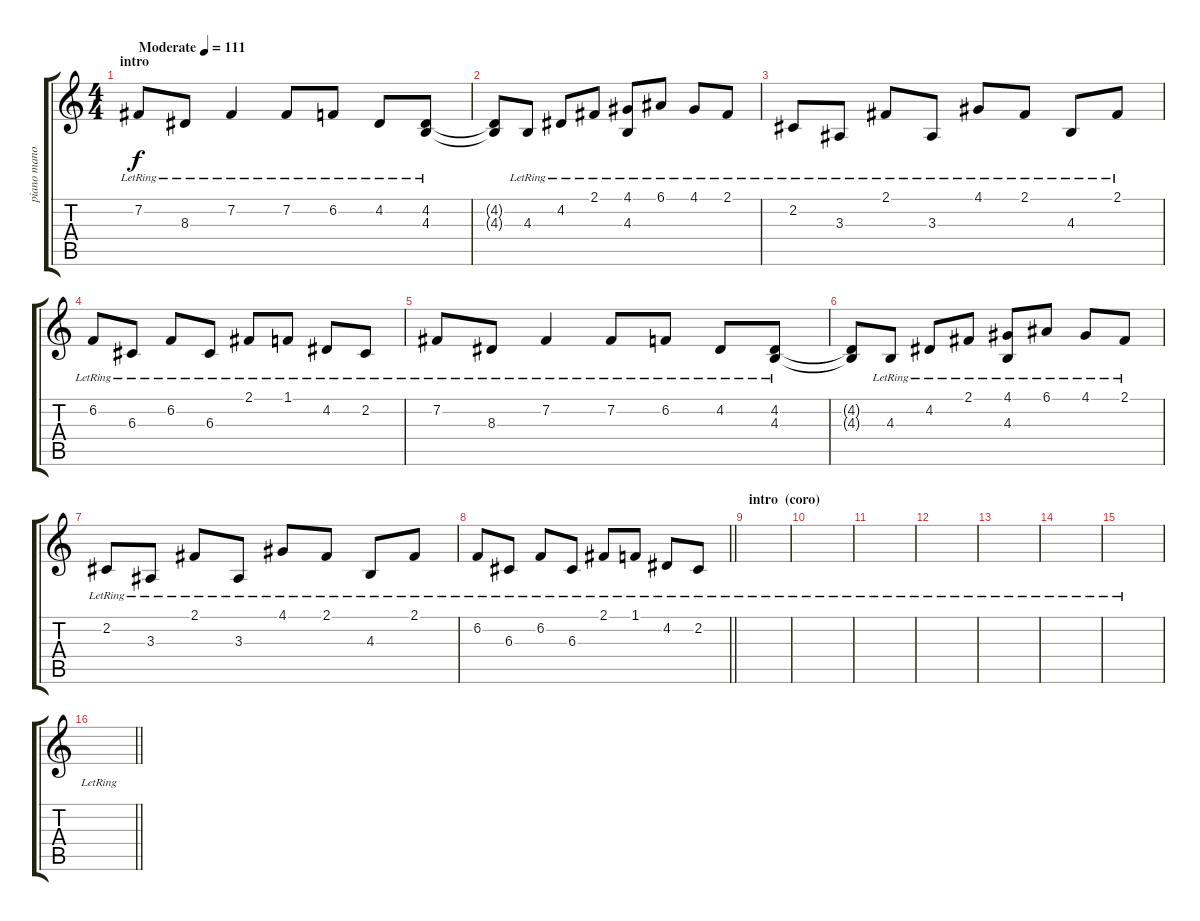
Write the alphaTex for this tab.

\track ("piano mano derecha" "piano mano") {instrument acousticgrandpiano}
\staff {score tabs}
\tuning (E4 B3 G3 D3 A2 E2) {hide}
\ts (4 4)
\section ("" "intro")
\tempo (111 "Moderate")
\clef g2
\ks c
7.2{lr}.8{dy f instrument acousticgrandpiano} 8.3{lr}.8 7.2{lr}.4 7.2{lr}.8 6.2{lr}.8 4.2{lr}.8 (4.2{lr} 4.3{lr}).8 |
(4.2{t} 4.3{t}).8 4.3{lr}.8 4.2{lr}.8 2.1{lr}.8 (4.1{lr} 4.3{lr}).8 6.1{lr}.8 4.1{lr}.8 2.1{lr}.8 |
2.2{lr}.8 3.3{lr}.8 2.1{lr}.8 3.3{lr}.8 4.1{lr}.8 2.1{lr}.8 4.3{lr}.8 2.1{lr}.8 |
6.2{lr}.8 6.3{lr}.8 6.2{lr}.8 6.3{lr}.8 2.1{lr}.8 1.1{lr}.8 4.2{lr}.8 2.2{lr}.8 |
7.2{lr}.8 8.3{lr}.8 7.2{lr}.4 7.2{lr}.8 6.2{lr}.8 4.2{lr}.8 (4.2{lr} 4.3{lr}).8 |
(4.2{t} 4.3{t}).8 4.3{lr}.8 4.2{lr}.8 2.1{lr}.8 (4.1{lr} 4.3{lr}).8 6.1{lr}.8 4.1{lr}.8 2.1{lr}.8 |
2.2{lr}.8 3.3{lr}.8 2.1{lr}.8 3.3{lr}.8 4.1{lr}.8 2.1{lr}.8 4.3{lr}.8 2.1{lr}.8 |
\barLineRight lightlight
6.2{lr}.8 6.3{lr}.8 6.2{lr}.8 6.3{lr}.8 2.1{lr}.8 1.1{lr}.8 4.2{lr}.8 2.2{lr}.8 |
\section ("" "intro  (coro)")
|
|
|
|
|
|
|
\barLineRight lightlight
